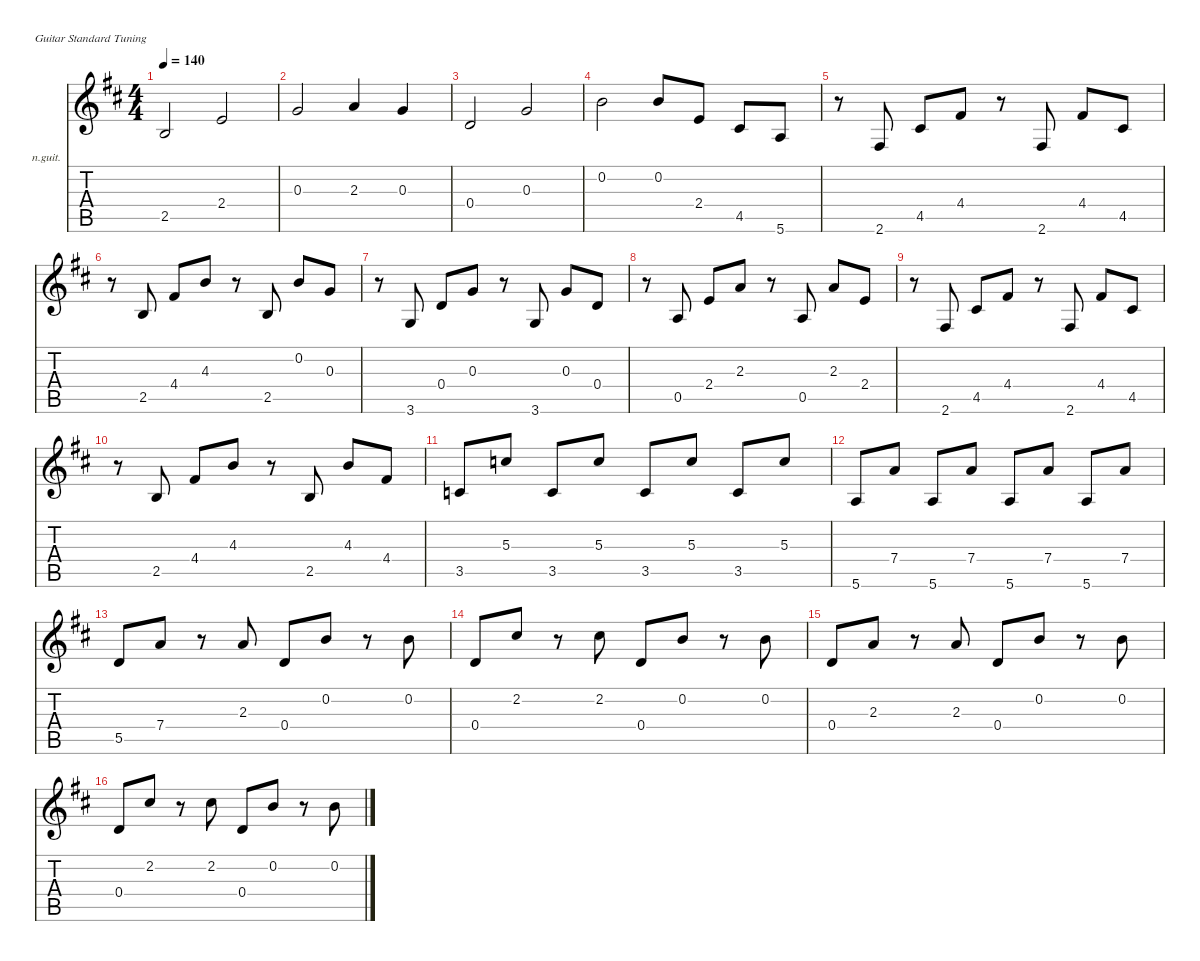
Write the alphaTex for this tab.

\hideDynamics
\bracketExtendMode nobrackets
\firstSystemTrackNameOrientation horizontal
\otherSystemsTrackNameOrientation horizontal
\track ("Nylon Guitar" "n.guit.") {mute instrument acousticguitarnylon}
\staff {score tabs}
\tuning (E4 B3 G3 D3 A2 E2)
\ts (4 4)
\tempo 140
\clef g2
\ks bminor
2.5{acc forcenatural}.2{dy mf instrument acousticguitarnylon} 2.4{acc forcenatural}.2 |
0.3{acc forcenatural}.2 2.3{acc forcenatural}.4 0.3{acc forcenatural}.4 |
0.4{acc forcenatural}.2 0.3{acc forcenatural}.2 |
0.2{acc forcenatural}.2 0.2{acc forcenatural}.8 2.4{acc forcenatural}.8 4.5{acc #}.8 5.6{acc forcenatural}.8 |
r.8 2.6{acc #}.8 4.5{acc #}.8 4.4{acc #}.8 r.8 2.6{acc #}.8 4.4{acc #}.8 4.5{acc #}.8 |
r.8 2.5{acc forcenatural}.8 4.4{acc #}.8 4.3{acc forcenatural}.8 r.8 2.5{acc forcenatural}.8 0.2{acc forcenatural}.8 0.3{acc forcenatural}.8 |
r.8 3.6{acc forcenatural}.8 0.4{acc forcenatural}.8 0.3{acc forcenatural}.8 r.8 3.6{acc forcenatural}.8 0.3{acc forcenatural}.8 0.4{acc forcenatural}.8 |
r.8 0.5{acc forcenatural}.8 2.4{acc forcenatural}.8 2.3{acc forcenatural}.8 r.8 0.5{acc forcenatural}.8 2.3{acc forcenatural}.8 2.4{acc forcenatural}.8 |
r.8 2.6{acc #}.8 4.5{acc #}.8 4.4{acc #}.8 r.8 2.6{acc #}.8 4.4{acc #}.8 4.5{acc #}.8 |
r.8 2.5{acc forcenatural}.8 4.4{acc #}.8 4.3{acc forcenatural}.8 r.8 2.5{acc forcenatural}.8 4.3{acc forcenatural}.8 4.4{acc #}.8 |
3.5{acc forcenatural}.8 5.3{acc forcenatural}.8 3.5{acc forcenatural}.8 5.3{acc forcenatural}.8 3.5{acc forcenatural}.8 5.3{acc forcenatural}.8 3.5{acc forcenatural}.8 5.3{acc forcenatural}.8 |
5.6{acc forcenatural}.8 7.4{acc forcenatural}.8 5.6{acc forcenatural}.8 7.4{acc forcenatural}.8 5.6{acc forcenatural}.8 7.4{acc forcenatural}.8 5.6{acc forcenatural}.8 7.4{acc forcenatural}.8 |
5.5{acc forcenatural}.8 7.4{acc forcenatural}.8 r.8 2.3{acc forcenatural}.8 0.4{acc forcenatural}.8 0.2{acc forcenatural}.8 r.8 0.2{acc forcenatural}.8 |
0.4{acc forcenatural}.8 2.2{acc #}.8 r.8 2.2{acc #}.8 0.4{acc forcenatural}.8 0.2{acc forcenatural}.8 r.8 0.2{acc forcenatural}.8 |
0.4{acc forcenatural}.8 2.3{acc forcenatural}.8 r.8 2.3{acc forcenatural}.8 0.4{acc forcenatural}.8 0.2{acc forcenatural}.8 r.8 0.2{acc forcenatural}.8 |
0.4{acc forcenatural}.8 2.2{acc #}.8 r.8 2.2{acc #}.8 0.4{acc forcenatural}.8 0.2{acc forcenatural}.8 r.8 0.2{acc forcenatural}.8
